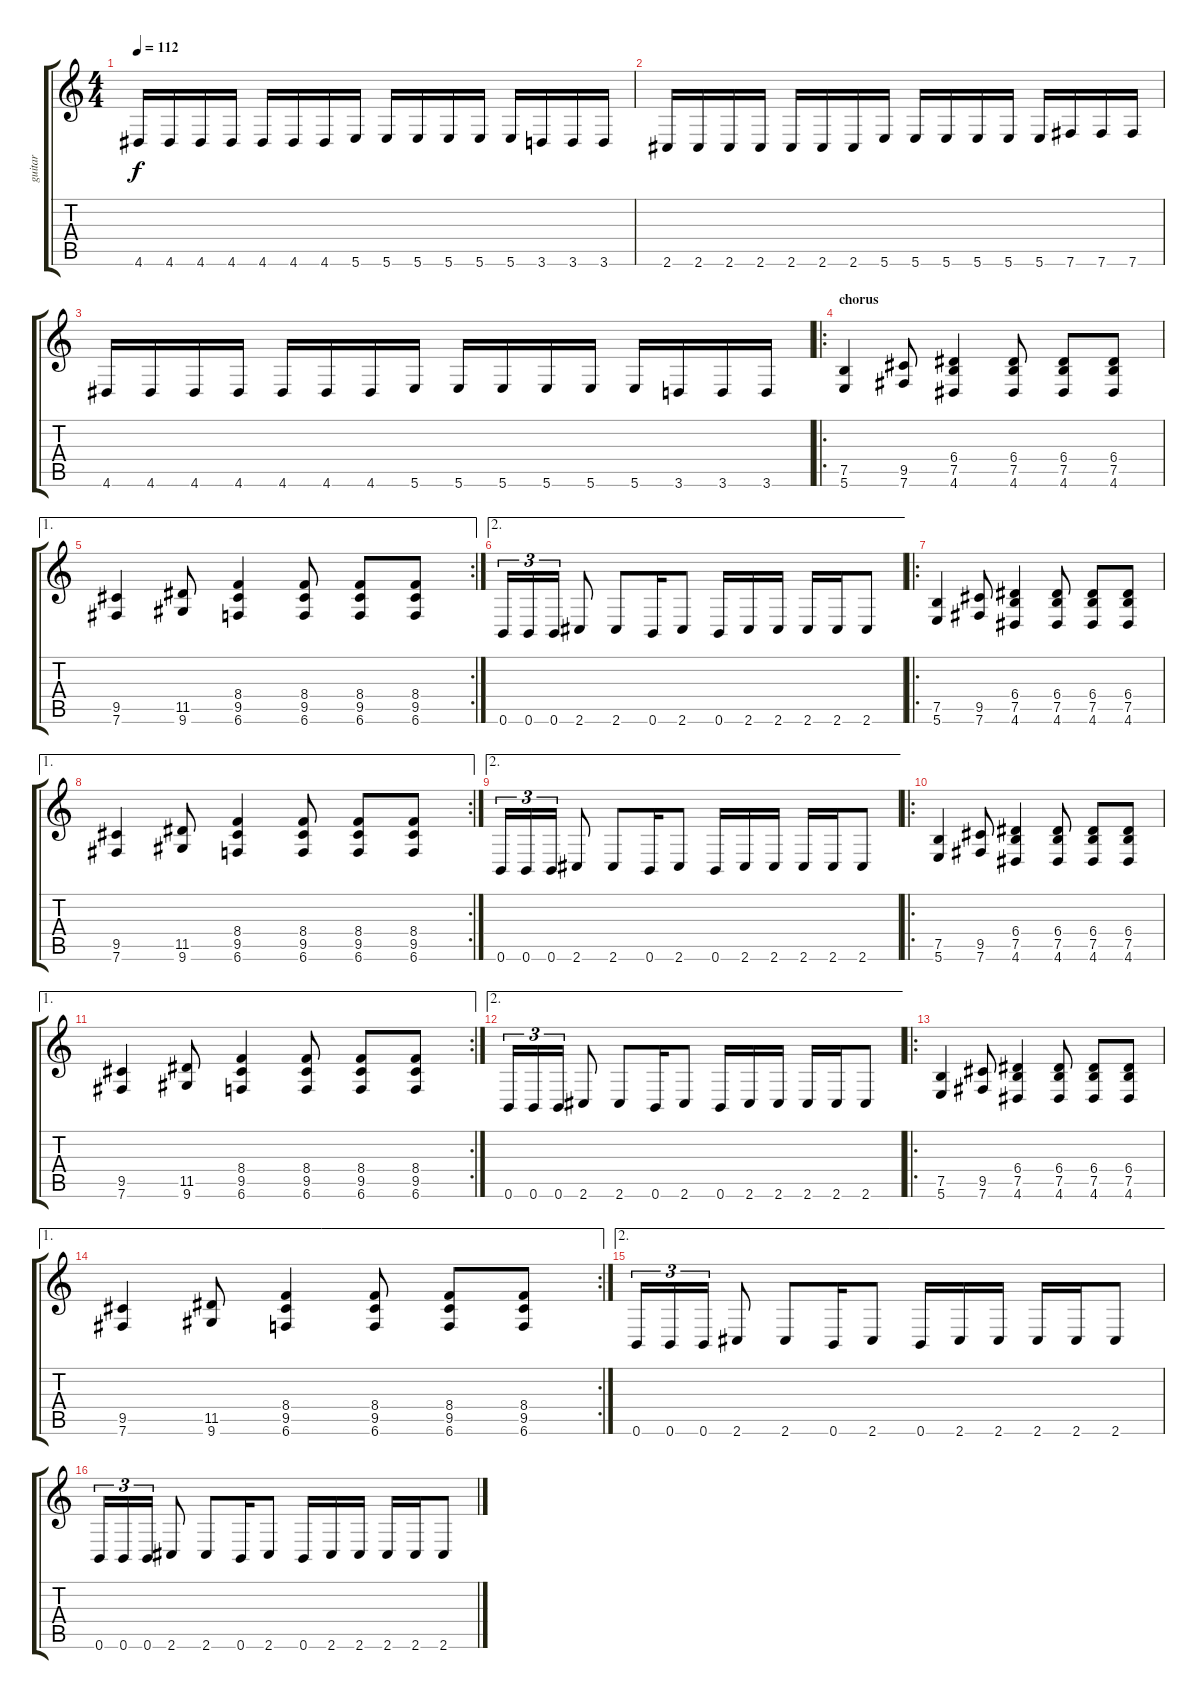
\track ("guitar" "guitar") {instrument distortionguitar}
\staff {score tabs}
\tuning (B3 G3 D3 A2 E2 B1) {hide}
\ts (4 4)
\tempo 112
\clef g2
\ks c
4.6.16{dy f} 4.6.16 4.6.16 4.6.16 4.6.16 4.6.16 4.6.16 5.6.16 5.6.16 5.6.16 5.6.16 5.6.16 5.6.16 3.6.16 3.6.16 3.6.16 |
2.6.16 2.6.16 2.6.16 2.6.16 2.6.16 2.6.16 2.6.16 5.6.16 5.6.16 5.6.16 5.6.16 5.6.16 5.6.16 7.6.16 7.6.16 7.6.16 |
4.6.16 4.6.16 4.6.16 4.6.16 4.6.16 4.6.16 4.6.16 5.6.16 5.6.16 5.6.16 5.6.16 5.6.16 5.6.16 3.6.16 3.6.16 3.6.16 |
\ro
\section ("" "chorus")
(7.5 5.6).4 (9.5 7.6).8 (6.4 7.5 4.6).4 (6.4 7.5 4.6).8 (6.4 7.5 4.6).8 (6.4 7.5 4.6).8 |
\ae 1
\rc 2
(9.5 7.6).4 (11.5 9.6).8 (8.4 9.5 6.6).4 (8.4 9.5 6.6).8 (8.4 9.5 6.6).8 (8.4 9.5 6.6).8 |
\ae 2
0.6.16{tu (3 2)} 0.6.16{tu (3 2)} 0.6.16{tu (3 2)} 2.6.8 2.6.8 0.6.16 2.6.8 0.6.16 2.6.16 2.6.16 2.6.16 2.6.16 2.6.8 |
\ro
(7.5 5.6).4 (9.5 7.6).8 (6.4 7.5 4.6).4 (6.4 7.5 4.6).8 (6.4 7.5 4.6).8 (6.4 7.5 4.6).8 |
\ae 1
\rc 2
(9.5 7.6).4 (11.5 9.6).8 (8.4 9.5 6.6).4 (8.4 9.5 6.6).8 (8.4 9.5 6.6).8 (8.4 9.5 6.6).8 |
\ae 2
0.6.16{tu (3 2)} 0.6.16{tu (3 2)} 0.6.16{tu (3 2)} 2.6.8 2.6.8 0.6.16 2.6.8 0.6.16 2.6.16 2.6.16 2.6.16 2.6.16 2.6.8 |
\ro
(7.5 5.6).4 (9.5 7.6).8 (6.4 7.5 4.6).4 (6.4 7.5 4.6).8 (6.4 7.5 4.6).8 (6.4 7.5 4.6).8 |
\ae 1
\rc 2
(9.5 7.6).4 (11.5 9.6).8 (8.4 9.5 6.6).4 (8.4 9.5 6.6).8 (8.4 9.5 6.6).8 (8.4 9.5 6.6).8 |
\ae 2
0.6.16{tu (3 2)} 0.6.16{tu (3 2)} 0.6.16{tu (3 2)} 2.6.8 2.6.8 0.6.16 2.6.8 0.6.16 2.6.16 2.6.16 2.6.16 2.6.16 2.6.8 |
\ro
(7.5 5.6).4 (9.5 7.6).8 (6.4 7.5 4.6).4 (6.4 7.5 4.6).8 (6.4 7.5 4.6).8 (6.4 7.5 4.6).8 |
\ae 1
\rc 2
(9.5 7.6).4 (11.5 9.6).8 (8.4 9.5 6.6).4 (8.4 9.5 6.6).8 (8.4 9.5 6.6).8 (8.4 9.5 6.6).8 |
\ae 2
0.6.16{tu (3 2)} 0.6.16{tu (3 2)} 0.6.16{tu (3 2)} 2.6.8 2.6.8 0.6.16 2.6.8 0.6.16 2.6.16 2.6.16 2.6.16 2.6.16 2.6.8 |
0.6.16{tu (3 2)} 0.6.16{tu (3 2)} 0.6.16{tu (3 2)} 2.6.8 2.6.8 0.6.16 2.6.8 0.6.16 2.6.16 2.6.16 2.6.16 2.6.16 2.6.8
